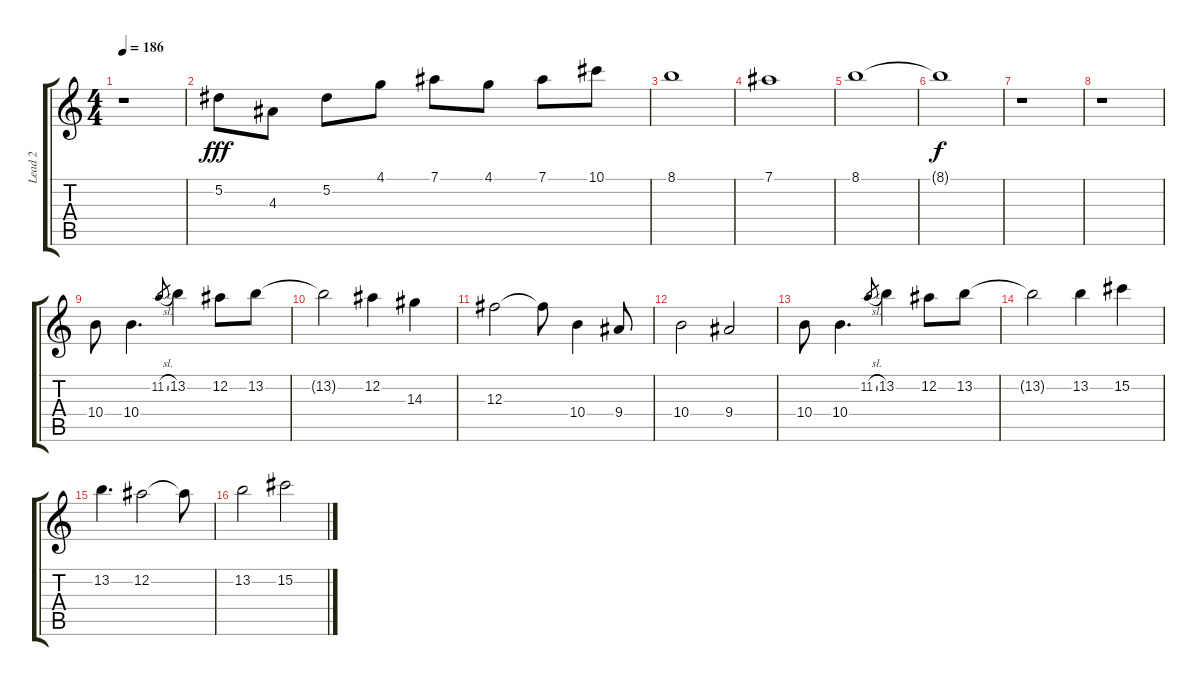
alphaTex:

\track ("Lead 2" "Lead 2") {instrument overdrivenguitar}
\staff {score tabs}
\tuning (Eb4 Bb3 Gb3 Db3 Ab2 Eb2) {hide}
\ts (4 4)
\tempo 186
\clef g2
\ks c
r.1{dy fff} |
5.2.8 4.3.8 5.2.8 4.1.8 7.1.8 4.1.8 7.1.8 10.1.8 |
8.1.1 |
7.1.1 |
8.1.1 |
8.1{t}.1{dy f} |
r.1 |
r.1 |
10.4.8 10.4.4{d} 11.2{sl}.8{gr} 13.2.4 12.2.8 13.2.8 |
13.2{t}.2 12.2.4 14.3.4 |
12.3.2 12.3{t}.8 10.4.4 9.4.8 |
10.4.2 9.4.2 |
10.4.8 10.4.4{d} 11.2{sl}.8{gr} 13.2.4 12.2.8 13.2.8 |
13.2{t}.2 13.2.4 15.2.4 |
13.2.4{d} 12.2.2 12.2{t}.8 |
13.2.2 15.2.2
